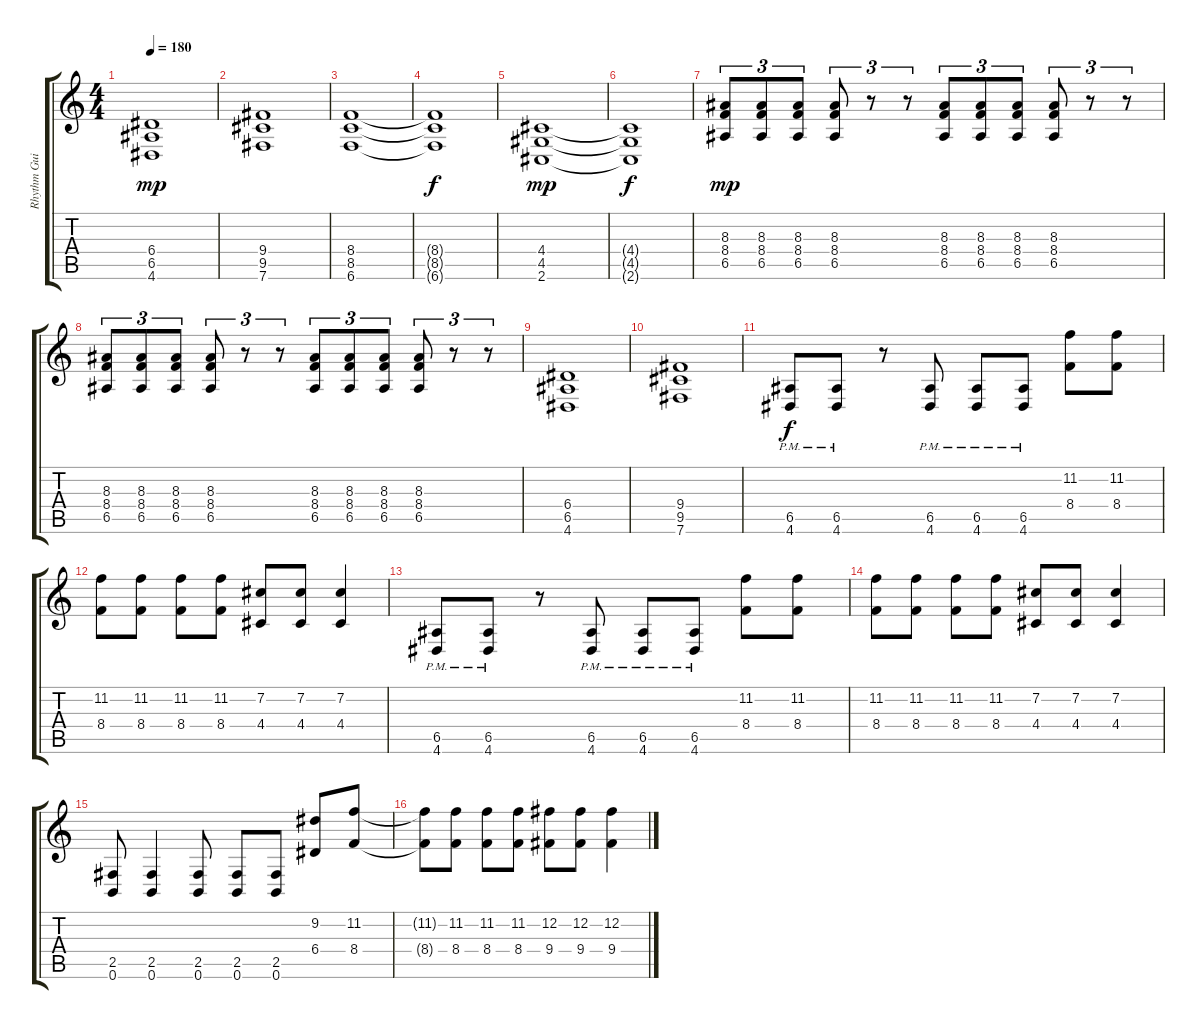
\track ("Rhythm Guitar" "Rhythm Gui") {instrument distortionguitar}
\staff {score tabs}
\tuning (B3 Gb3 D3 A2 E2 B1) {hide}
\ts (4 4)
\tempo 180
\clef g2
\ks c
(6.4 6.5 4.6).1{dy mp} |
(9.4 9.5 7.6).1 |
(8.4 8.5 6.6).1 |
(8.4{t} 8.5{t} 6.6{t}).1{dy f} |
(4.4 4.5 2.6).1{dy mp} |
(4.4{t} 4.5{t} 2.6{t}).1{dy f} |
(8.3 8.4 6.5).8{tu (3 2) dy mp} (8.3 8.4 6.5).8{tu (3 2)} (8.3 8.4 6.5).8{tu (3 2)} (8.3 8.4 6.5).8{tu (3 2)} r.8{tu (3 2)} r.8{tu (3 2)} (8.3 8.4 6.5).8{tu (3 2)} (8.3 8.4 6.5).8{tu (3 2)} (8.3 8.4 6.5).8{tu (3 2)} (8.3 8.4 6.5).8{tu (3 2)} r.8{tu (3 2)} r.8{tu (3 2)} |
(8.3 8.4 6.5).8{tu (3 2)} (8.3 8.4 6.5).8{tu (3 2)} (8.3 8.4 6.5).8{tu (3 2)} (8.3 8.4 6.5).8{tu (3 2)} r.8{tu (3 2)} r.8{tu (3 2)} (8.3 8.4 6.5).8{tu (3 2)} (8.3 8.4 6.5).8{tu (3 2)} (8.3 8.4 6.5).8{tu (3 2)} (8.3 8.4 6.5).8{tu (3 2)} r.8{tu (3 2)} r.8{tu (3 2)} |
(6.4 6.5 4.6).1 |
(9.4 9.5 7.6).1 |
(6.5 4.6{pm}).8{dy f} (6.5 4.6{pm}).8 r.8 (6.5 4.6{pm}).8 (6.5 4.6{pm}).8 (6.5 4.6{pm}).8 (11.2 8.4).8 (11.2 8.4).8 |
(11.2 8.4).8 (11.2 8.4).8 (11.2 8.4).8 (11.2 8.4).8 (7.2 4.4).8 (7.2 4.4).8 (7.2 4.4).4 |
(6.5 4.6{pm}).8 (6.5 4.6{pm}).8 r.8 (6.5 4.6{pm}).8 (6.5 4.6{pm}).8 (6.5 4.6{pm}).8 (11.2 8.4).8 (11.2 8.4).8 |
(11.2 8.4).8 (11.2 8.4).8 (11.2 8.4).8 (11.2 8.4).8 (7.2 4.4).8 (7.2 4.4).8 (7.2 4.4).4 |
(2.5 0.6).8 (2.5 0.6).4 (2.5 0.6).8 (2.5 0.6).8 (2.5 0.6).8 (9.2 6.4).8 (11.2 8.4).8 |
(11.2{t} 8.4{t}).8 (11.2 8.4).8 (11.2 8.4).8 (11.2 8.4).8 (12.2 9.4).8 (12.2 9.4).8 (12.2 9.4).4
